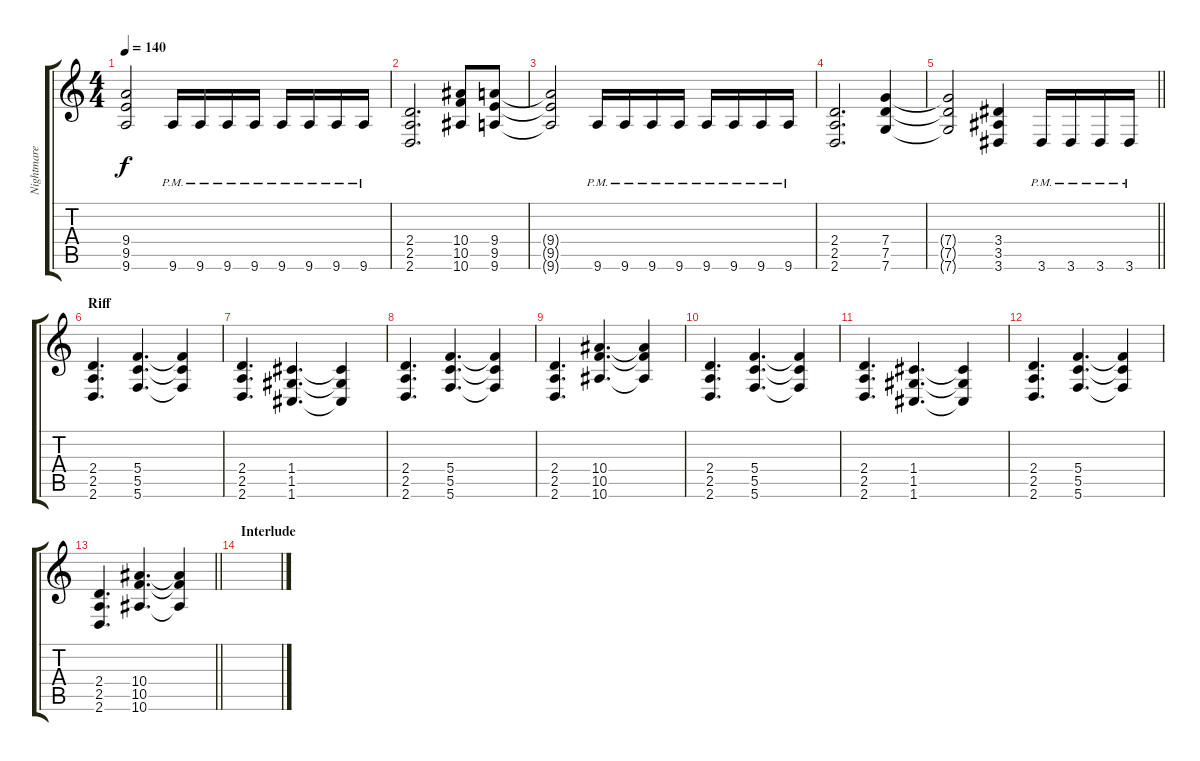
\track ("Nightmare Industries" "Nightmare ") {instrument distortionguitar}
\staff {score tabs}
\tuning (D4 A3 F3 C3 G2 C2) {hide}
\ts (4 4)
\tempo 140
\clef g2
\ks c
(9.4{t} 9.5{t} 9.6{t}).2{dy f} 9.6{pm}.16 9.6{pm}.16 9.6{pm}.16 9.6{pm}.16 9.6{pm}.16 9.6{pm}.16 9.6{pm}.16 9.6{pm}.16 |
(2.4 2.5 2.6).2{d} (10.4 10.5 10.6).8 (9.4 9.5 9.6).8 |
(9.4{t} 9.5{t} 9.6{t}).2 9.6{pm}.16 9.6{pm}.16 9.6{pm}.16 9.6{pm}.16 9.6{pm}.16 9.6{pm}.16 9.6{pm}.16 9.6{pm}.16 |
(2.4 2.5 2.6).2{d} (7.4 7.5 7.6).4 |
\barLineRight lightlight
(7.4{t} 7.5{t} 7.6{t}).2 (3.4 3.5 3.6).4 3.6{pm}.16 3.6{pm}.16 3.6{pm}.16 3.6{pm}.16 |
\section ("" "Riff")
(2.4 2.5 2.6).4{d} (5.4 5.5 5.6).4{d} (5.4{t} 5.5{t} 5.6{t}).4 |
(2.4 2.5 2.6).4{d} (1.4 1.5 1.6).4{d} (1.4{t} 1.5{t} 1.6{t}).4 |
(2.4 2.5 2.6).4{d} (5.4 5.5 5.6).4{d} (5.4{t} 5.5{t} 5.6{t}).4 |
(2.4 2.5 2.6).4{d} (10.4 10.5 10.6).4{d} (10.4{t} 10.5{t} 10.6{t}).4 |
(2.4 2.5 2.6).4{d} (5.4 5.5 5.6).4{d} (5.4{t} 5.5{t} 5.6{t}).4 |
(2.4 2.5 2.6).4{d} (1.4 1.5 1.6).4{d} (1.4{t} 1.5{t} 1.6{t}).4 |
(2.4 2.5 2.6).4{d} (5.4 5.5 5.6).4{d} (5.4{t} 5.5{t} 5.6{t}).4 |
\barLineRight lightlight
(2.4 2.5 2.6).4{d} (10.4 10.5 10.6).4{d} (10.4{t} 10.5{t} 10.6{t}).4 |
\section ("" "Interlude")
